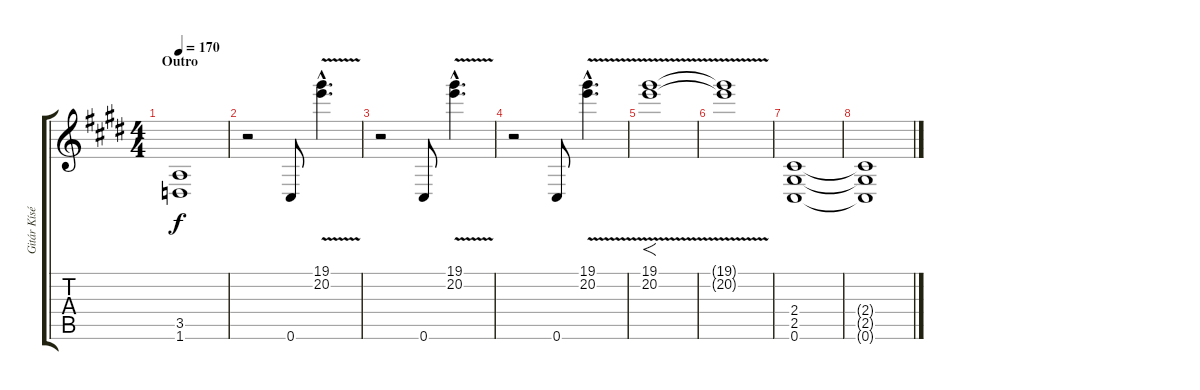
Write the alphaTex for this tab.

\track ("Gitár Kíséret 1" "Gitár Kísé") {instrument distortionguitar}
\staff {score tabs}
\tuning (Db4 Ab3 E3 B2 Gb2 Db2) {hide}
\ts (4 4)
\section ("" "Outro")
\tempo 170
\clef g2
\ks c#minor
(3.5{t} 1.6{t}).1{dy f} |
r.2 0.6.8 (19.1{v hac} 20.2{hac}).4{d} |
r.2 0.6.8 (19.1{v hac} 20.2{hac}).4{d} |
r.2 0.6.8 (19.1{v hac} 20.2{hac}).4{d} |
(19.1{v} 20.2{v}).1{f} |
(19.1{t} 20.2{t}).1 |
(2.4 2.5 0.6).1 |
(2.4{t} 2.5{t} 0.6{t}).1
